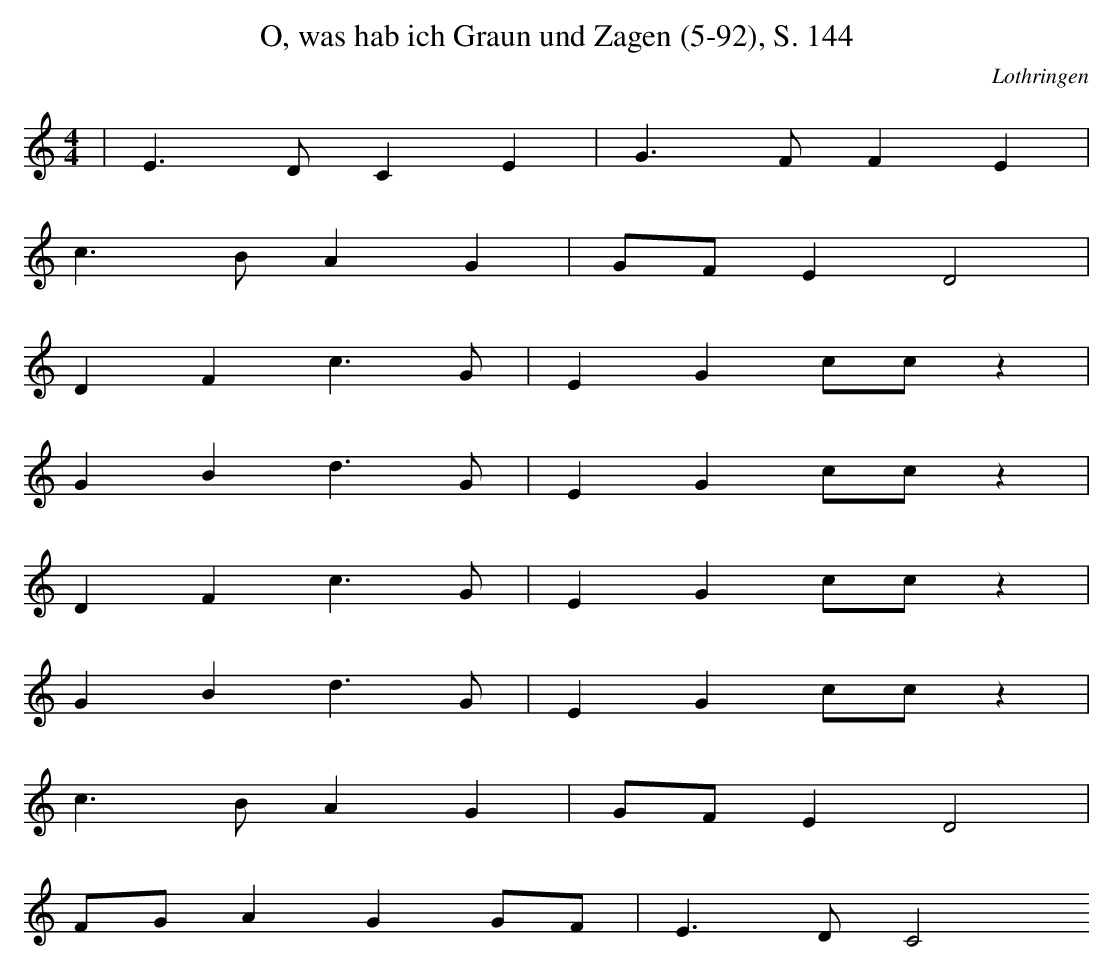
X:1
T: O, was hab ich Graun und Zagen (5-92), S. 144
O: Lothringen
M: 4/4
L: 1/8
K: C
 | E3DC2E2 | G3FF2E2 |
c3BA2G2 | GFE2D4 |
D2F2c3G | E2G2ccz2 |
G2B2d3G | E2G2ccz2 |
D2F2c3G | E2G2ccz2 |
G2B2d3G | E2G2ccz2 |
c3BA2G2 | GFE2D4 |
FGA2G2GF | E3DC4
